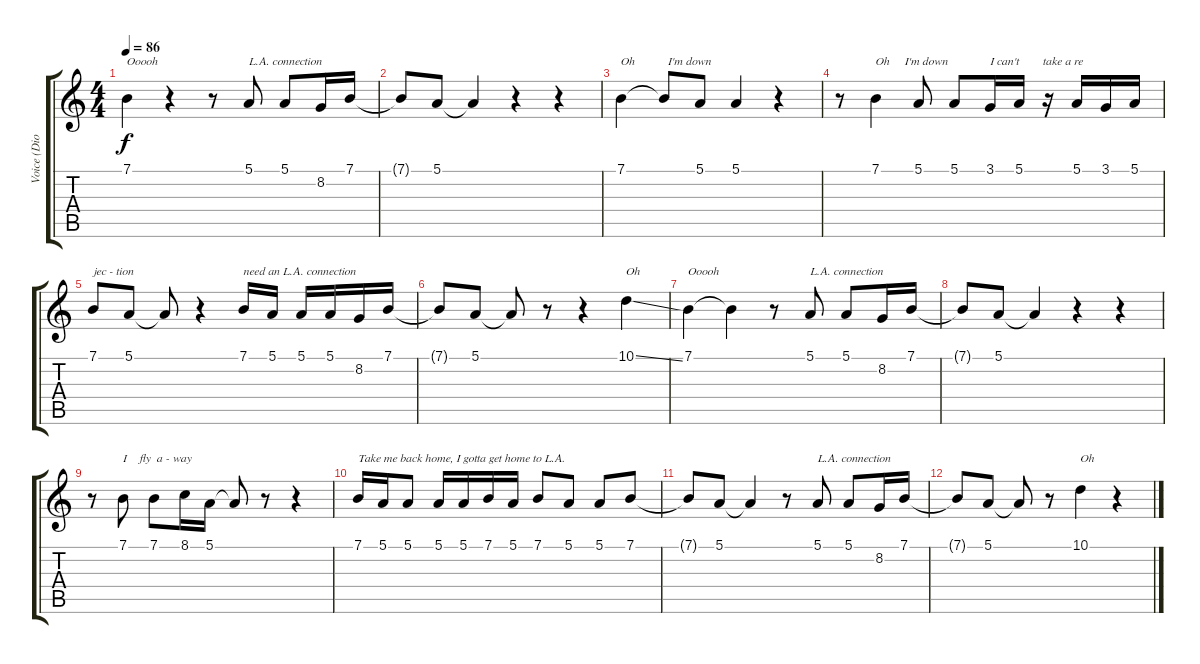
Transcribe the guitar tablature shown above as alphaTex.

\track ("Voice (Dio)" "Voice (Dio") {instrument cello}
\staff {score tabs}
\tuning (E4 B3 G3 D3 A2 E2) {hide}
\ts (4 4)
\tempo 86
\clef g2
\ks c
7.1.4{txt "Ooooh" dy f} r.4 r.8 5.1.8{txt "L.A. connection"} 5.1.8 8.2.16 7.1.16 |
7.1{t}.8 5.1.8 5.1{t}.4 r.4 r.4 |
7.1.4{txt "Oh           I'm down"} 7.1{t}.8 5.1.8 5.1.4 r.4 |
r.8 7.1.4{txt "Oh     I'm down"} 5.1.8 5.1.8 3.1.16{txt "I can't        take a re"} 5.1.16 r.16 5.1.16 3.1.16 5.1.16 |
7.1.8{txt "jec - tion"} 5.1.8 5.1{t}.8 r.4 7.1.16{txt "need an L.A. connection"} 5.1.16 5.1.16 5.1.16 8.2.16 7.1.16 |
7.1{t}.8 5.1.8 5.1{t}.8 r.8 r.4 10.1{ss}.4{txt "Oh"} |
7.1.4{txt "Ooooh"} 7.1{t}.4 r.8 5.1.8{txt "L.A. connection"} 5.1.8 8.2.16 7.1.16 |
7.1{t}.8 5.1.8 5.1{t}.4 r.4 r.4 |
r.8 7.1.8{txt "I    fly  a - way"} 7.1.8 8.1.16 5.1.16 5.1{t}.8 r.8 r.4 |
7.1.16{txt "Take me back home, I gotta get home to L.A."} 5.1.16 5.1.8 5.1.16 5.1.16 7.1.16 5.1.16 7.1.8 5.1.8 5.1.8 7.1.8 |
7.1{t}.8 5.1.8 5.1{t}.4 r.8 5.1.8{txt "L.A. connection"} 5.1.8 8.2.16 7.1.16 |
7.1{t}.8 5.1.8 5.1{t}.8 r.8 10.1.4{txt "Oh"} r.4
